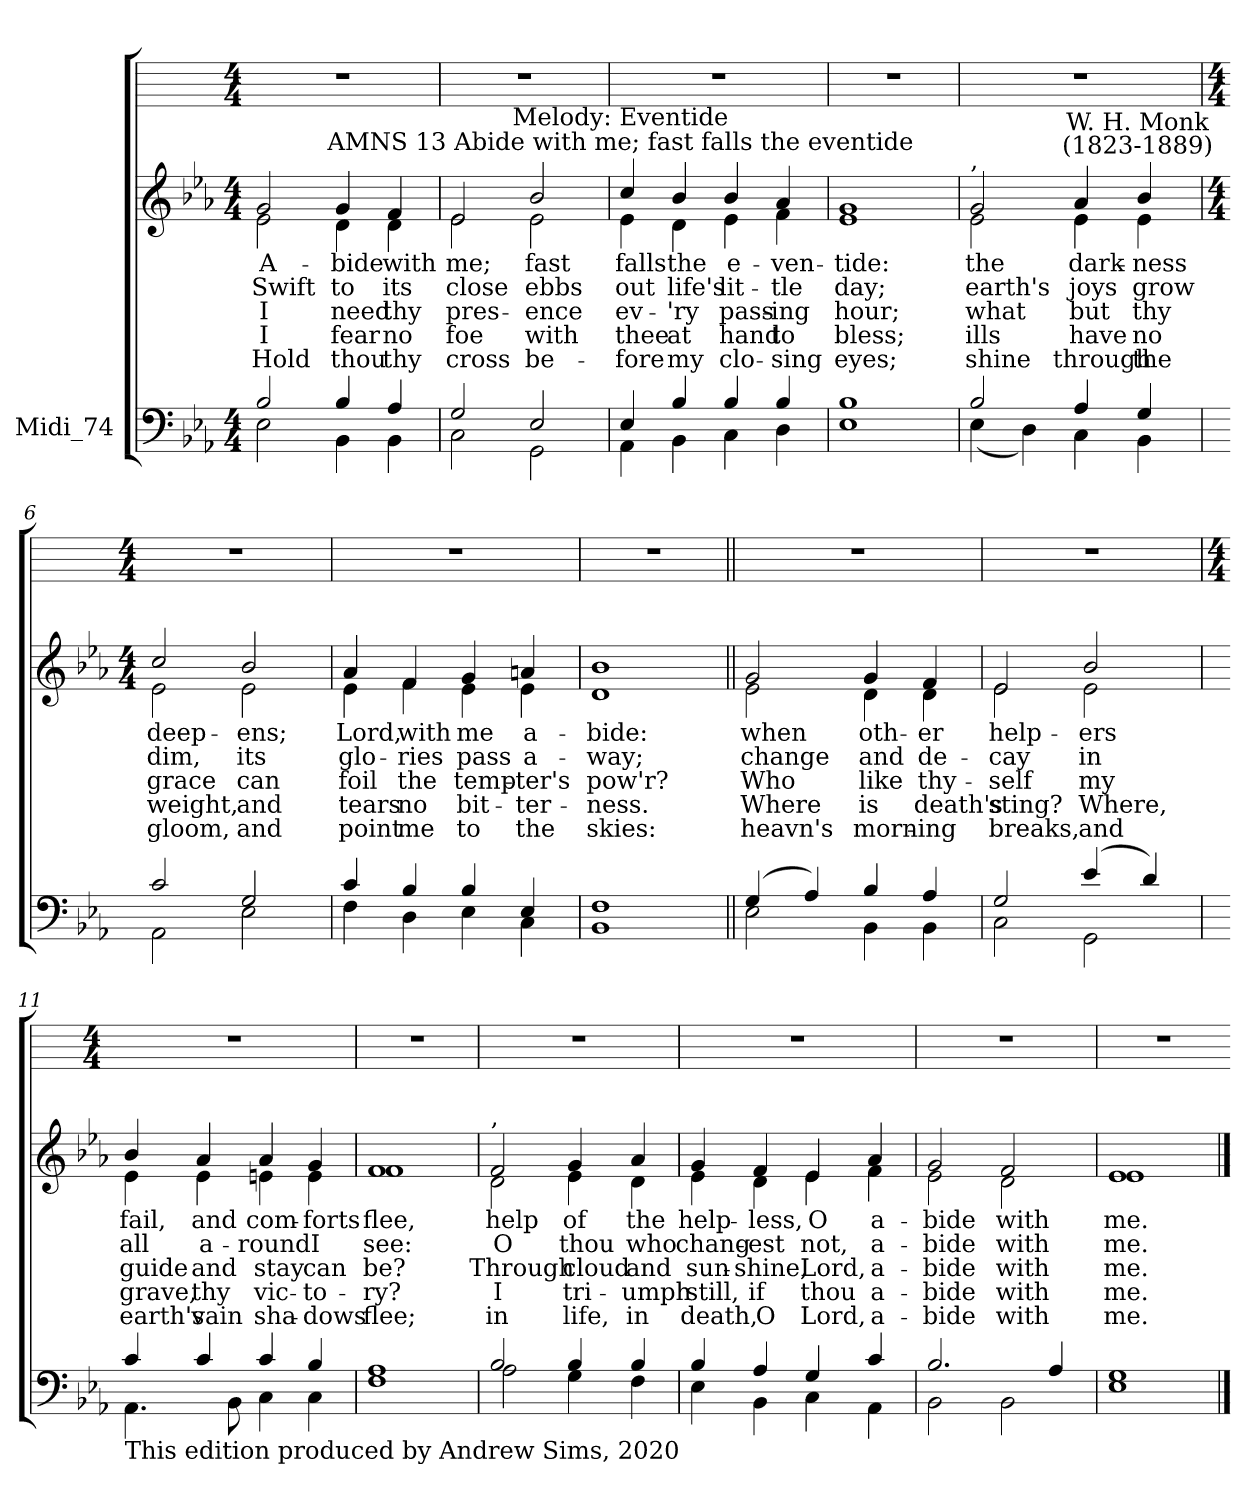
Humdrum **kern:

**kern	**kern	**text	**text	**text	**text	**text	**kern
*part3	*part2	*part2	*part2	*part2	*part2	*part2	*part1
*staff3	*staff2	*staff2	*staff2	*staff2	*staff2	*staff2	*staff1
*I"Midi_74	*	*	*	*	*	*	*
*clefF4	*clefG2	*	*	*	*	*	*
*k[b-e-a-]	*k[b-e-a-]	*	*	*	*	*	*
*E-:	*E-:	*	*	*	*	*	*
*M4/4	*M4/4	*	*	*	*	*	*M4/4
=1	=1	=1	=1	=1	=1	=1	=1
*^	*	*	*	*	*	*	*
!	!	!LO:TX:a:cj:t=H. F. Lyte\n(1793-1847)	!	!	!	!	!	!
!	!	!	!LO:LY:b	!LO:LY:b	!LO:LY:b	!LO:LY:b	!LO:LY:b	!
*	*	*^	*	*	*	*	*	*
2B-/	2E-\	2g/	2e-\	A-	-Swift	I	I	Hold	1r
!	!	!	!	!LO:LY:b	!LO:LY:b	!LO:LY:b	!LO:LY:b	!LO:LY:b	!
4B-/	4BB-\	4g/	4d\	bide	to	need	fear	thou	.
!	!	!	!	!LO:LY:b	!LO:LY:b	!LO:LY:b	!LO:LY:b	!LO:LY:b	!
4A-/	4BB-\	4f/	4d\	with	its	thy	no	thy	.
=2	=2	=2	=2	=2	=2	=2	=2	=2	=2
!	!	!	!	!LO:LY:b	!LO:LY:b	!LO:LY:b	!LO:LY:b	!LO:LY:b	!
2G/	2C\	2e-/	2e-\	me;	close	pres-	-foe	cross	1r
!	!	!	!	!LO:LY:b	!LO:LY:b	!LO:LY:b	!LO:LY:b	!LO:LY:b	!
2E-/	2GG\	2b-/	2e-\	fast	ebbs	ence	with	be-	.
=3	=3	=3	=3	=3	=3	=3	=3	=3	=3
!	!	!LO:TX:a:cj:t=AMNS 13 Abide with me; fast falls the eventide	!	!	!	!	!	!	!
!	!	!LO:TX:a:cj:t=Melody&colon; Eventide	!	!	!	!	!	!	!
!	!	!	!	!LO:LY:b	!LO:LY:b	!LO:LY:b	!LO:LY:b	!LO:LY:b	!
4E-/	4AA-\	4cc/	4e-\	-falls	out	ev-	-thee	fore	1r
!	!	!	!	!LO:LY:b	!LO:LY:b	!LO:LY:b	!LO:LY:b	!LO:LY:b	!
4B-/	4BB-\	4b-/	4d\	the	life's	'ry	at	my	.
!	!	!	!	!LO:LY:b	!LO:LY:b	!LO:LY:b	!LO:LY:b	!LO:LY:b	!
4B-/	4C\	4b-/	4e-\	e-	-lit-	-pass-	-hand	clo-	.
!	!	!	!	!LO:LY:b	!LO:LY:b	!LO:LY:b	!LO:LY:b	!LO:LY:b	!
4B-/	4D\	4a-/	4f\	-ven-	-tle	ing	to	sing	.
=4	=4	=4	=4	=4	=4	=4	=4	=4	=4
!	!	!	!	!LO:LY:b	!LO:LY:b	!LO:LY:b	!LO:LY:b	!LO:LY:b	!
1B-/	1E-\	1g/	1e-\	tide:	day;	hour;	bless;	eyes;	1r
=5	=5	=5	=5	=5	=5	=5	=5	=5	=5
!	!	!LO:TX:a:t=,	!	!	!	!	!	!	!
!	!	!	!	!LO:LY:b	!LO:LY:b	!LO:LY:b	!LO:LY:b	!LO:LY:b	!
2B-/	(<4E-\	2g/	2e-\	the	earth's	what	ills	shine	1r
.	4D\)	.	.	.	.	.	.	.	.
!	!	!	!	!LO:LY:b	!LO:LY:b	!LO:LY:b	!LO:LY:b	!LO:LY:b	!
4A-/	4C\	4a-/	4e-\	dark-	-joys	but	have	through	.
!	!	!LO:TX:a:cj:t=W. H. Monk\n(1823-1889)	!	!	!	!	!	!	!
!	!	!	!	!LO:LY:b	!LO:LY:b	!LO:LY:b	!LO:LY:b	!LO:LY:b	!
4G/	4BB-\	4b-/	4e-\	ness	grow	thy	no	the	.
!!LO:LB:g=z
=6	=6	=6	=6	=6	=6	=6	=6	=6	=6
*	*	*M4/4	*	*	*	*	*	*	*M4/4
!	!	!	!	!LO:LY:b	!LO:LY:b	!LO:LY:b	!LO:LY:b	!LO:LY:b	!
2c/	2AA-\	2cc/	2e-\	deep-	-dim,	grace	weight,	gloom,	1r
!	!	!	!	!LO:LY:b	!LO:LY:b	!LO:LY:b	!LO:LY:b	!LO:LY:b	!
2G/	2E-\	2b-/	2e-\	ens;	its	can	and	and	.
=7	=7	=7	=7	=7	=7	=7	=7	=7	=7
!	!	!	!	!LO:LY:b	!LO:LY:b	!LO:LY:b	!LO:LY:b	!LO:LY:b	!
4c/	4F\	4a-/	4e-\	Lord,	glo-	-foil	tears	point	1r
!	!	!	!	!LO:LY:b	!LO:LY:b	!LO:LY:b	!LO:LY:b	!LO:LY:b	!
4B-/	4D\	4f/	4f\	with	ries	the	no	me	.
!	!	!	!	!LO:LY:b	!LO:LY:b	!LO:LY:b	!LO:LY:b	!LO:LY:b	!
4B-/	4E-\	4g/	4e-\	me	pass	temp-	-bit-	-to	.
!	!	!	!	!LO:LY:b	!LO:LY:b	!LO:LY:b	!LO:LY:b	!LO:LY:b	!
4E-/	4C\	4an/	4e-\	a-	-a-	-ter's	ter-	-the	.
=8	=8	=8	=8	=8	=8	=8	=8	=8	=8
!	!	!	!	!LO:LY:b	!LO:LY:b	!LO:LY:b	!LO:LY:b	!LO:LY:b	!
1F/	1BB-\	1b-/	1d\	bide:	way;	pow'r?	ness.	skies:	1r
=9||	=9||	=9||	=9||	=9||	=9||	=9||	=9||	=9||	=9||
!	!	!	!	!LO:LY:b	!LO:LY:b	!LO:LY:b	!LO:LY:b	!LO:LY:b	!
(>4G/	2E-\	2g/	2e-\	when	change	Who	Where	heavn's	1r
4A-/)	.	.	.	.	.	.	.	.	.
!	!	!	!	!LO:LY:b	!LO:LY:b	!LO:LY:b	!LO:LY:b	!LO:LY:b	!
4B-/	4BB-\	4g/	4d\	oth-	-and	like	is	morn-	.
!	!	!	!	!LO:LY:b	!LO:LY:b	!LO:LY:b	!LO:LY:b	!LO:LY:b	!
4A-/	4BB-\	4f/	4d\	-er	de-	-thy-	-death's	ing	.
=10	=10	=10	=10	=10	=10	=10	=10	=10	=10
!	!	!	!	!LO:LY:b	!LO:LY:b	!LO:LY:b	!LO:LY:b	!LO:LY:b	!
2G/	2C\	2e-/	2e-\	help-	-cay	self	sting?	breaks,	1r
!	!	!	!	!LO:LY:b	!LO:LY:b	!LO:LY:b	!LO:LY:b	!LO:LY:b	!
(>4e-/	2GG\	2b-/	2e-\	ers	in	my	Where,	and	.
4d/)	.	.	.	.	.	.	.	.	.
!!LO:LB:g=z
=11	=11	=11	=11	=11	=11	=11	=11	=11	=11
*	*	*	*	*	*	*	*	*	*M4/4
!LO:TX:b:t=This edition produced by Andrew Sims, 2020	!	!	!	!	!	!	!	!	!
!	!	!	!	!LO:LY:b	!LO:LY:b	!LO:LY:b	!LO:LY:b	!LO:LY:b	!
4c/	4.AA-\	4b-/	4e-\	fail,	all	guide	grave,	earth's	1r
!	!	!	!	!LO:LY:b	!LO:LY:b	!LO:LY:b	!LO:LY:b	!LO:LY:b	!
4c/	.	4a-/	4e-\	and	a-	-and	thy	vain	.
.	8BB-\	.	.	.	.	.	.	.	.
!	!	!	!	!LO:LY:b	!LO:LY:b	!LO:LY:b	!LO:LY:b	!LO:LY:b	!
4c/	4C\	4a-/	4en\	com-	-round	stay	vic-	-sha-	.
!	!	!	!	!LO:LY:b	!LO:LY:b	!LO:LY:b	!LO:LY:b	!LO:LY:b	!
4B-/	4C\	4g/	4e\	-forts	I	can	to-	-dows	.
=12	=12	=12	=12	=12	=12	=12	=12	=12	=12
!	!	!	!	!LO:LY:b	!LO:LY:b	!LO:LY:b	!LO:LY:b	!LO:LY:b	!
1A-/	1F\	1f/	1f\	flee,	see:	be?	ry?	flee;	1r
=13	=13	=13	=13	=13	=13	=13	=13	=13	=13
!	!	!LO:TX:a:t=,	!	!	!	!	!	!	!
!	!	!	!	!LO:LY:b	!LO:LY:b	!LO:LY:b	!LO:LY:b	!LO:LY:b	!
2B-/	2A-\	2f/	2d\	help	O	Through	I	in	1r
!	!	!	!	!LO:LY:b	!LO:LY:b	!LO:LY:b	!LO:LY:b	!LO:LY:b	!
4B-/	4G\	4g/	4e-\	of	thou	cloud	tri-	-life,	.
!	!	!	!	!LO:LY:b	!LO:LY:b	!LO:LY:b	!LO:LY:b	!LO:LY:b	!
4B-/	4F\	4a-/	4d\	the	who	and	umph	in	.
=14	=14	=14	=14	=14	=14	=14	=14	=14	=14
!	!	!	!	!LO:LY:b	!LO:LY:b	!LO:LY:b	!LO:LY:b	!LO:LY:b	!
4B-/	4E-\	4g/	4e-\	help-	-chang-	-sun-	-still,	death,	1r
!	!	!	!	!LO:LY:b	!LO:LY:b	!LO:LY:b	!LO:LY:b	!LO:LY:b	!
4A-/	4BB-\	4f/	4d\	less,	est	shine,	if	O	.
!	!	!	!	!LO:LY:b	!LO:LY:b	!LO:LY:b	!LO:LY:b	!LO:LY:b	!
4G/	4C\	4e-/	4e-\	O	not,	Lord,	thou	Lord,	.
!	!	!	!	!LO:LY:b	!LO:LY:b	!LO:LY:b	!LO:LY:b	!LO:LY:b	!
4c/	4AA-\	4a-/	4f\	a-	-a-	-a-	-a-	-a-	.
=15	=15	=15	=15	=15	=15	=15	=15	=15	=15
!	!	!	!	!LO:LY:b	!LO:LY:b	!LO:LY:b	!LO:LY:b	!LO:LY:b	!
2.B-/	2BB-\	2g/	2e-\	-bide	bide	bide	bide	bide	1r
!	!	!	!	!LO:LY:b	!LO:LY:b	!LO:LY:b	!LO:LY:b	!LO:LY:b	!
.	2BB-\	2f/	2d\	with	with	with	with	with	.
4A-/	.	.	.	.	.	.	.	.	.
=16	=16	=16	=16	=16	=16	=16	=16	=16	=16
!	!	!	!	!LO:LY:b	!LO:LY:b	!LO:LY:b	!LO:LY:b	!LO:LY:b	!
1G/	1E-\	1e-/	1e-\	me.	me.	me.	me.	me.	1r
*v	*v	*	*	*	*	*	*	*	*
*	*v	*v	*	*	*	*	*	*
==	==	=	=	=	=	=	=
*-	*-	*-	*-	*-	*-	*-	*-
